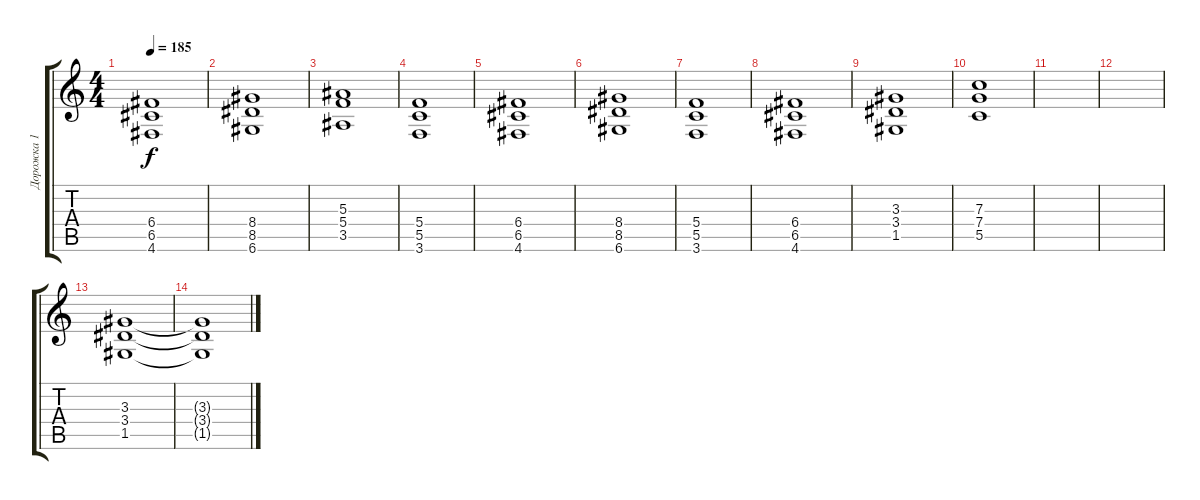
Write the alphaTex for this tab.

\track ("Дорожка 1" "Дорожка 1") {instrument distortionguitar}
\staff {score tabs}
\tuning (D4 A3 F3 C3 G2 D2) {hide}
\ts (4 4)
\tempo 185
\clef g2
\ks c
(6.4 6.5 4.6).1{dy f} |
(8.4 8.5 6.6).1 |
(5.3 5.4 3.5).1 |
(5.4 5.5 3.6).1 |
(6.4 6.5 4.6).1 |
(8.4 8.5 6.6).1 |
(5.4 5.5 3.6).1 |
(6.4 6.5 4.6).1 |
(3.3 3.4 1.5).1 |
(7.3 7.4 5.5).1 |
|
|
(3.3 3.4 1.5).1 |
(3.3{t} 3.4{t} 1.5{t}).1
